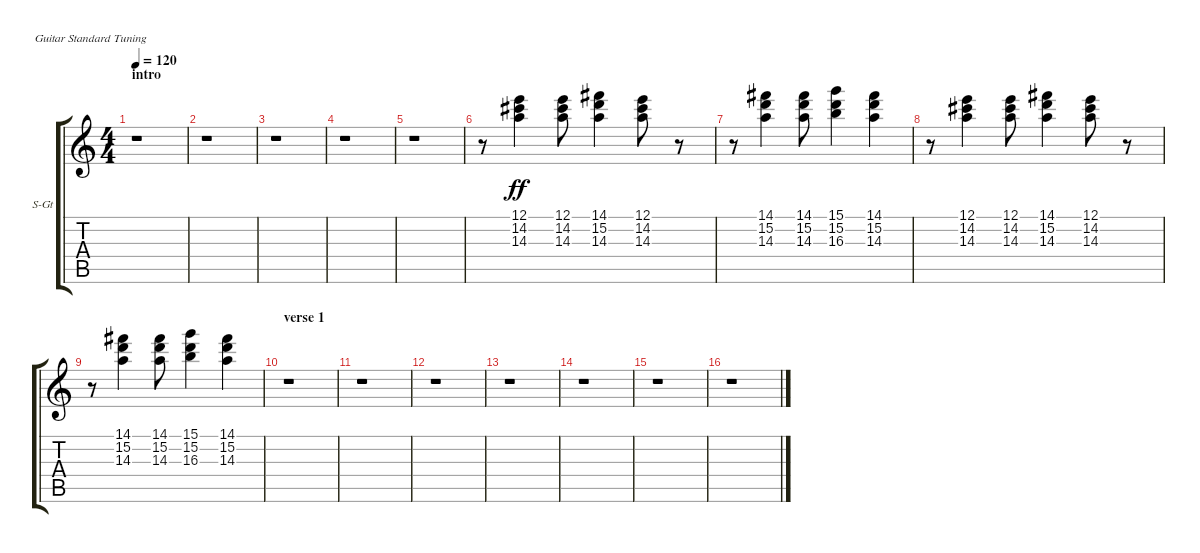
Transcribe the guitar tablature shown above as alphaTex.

\bracketExtendMode groupsimilarinstruments
\firstSystemTrackNameOrientation horizontal
\otherSystemsTrackNameOrientation horizontal
\track ("Keyboard" "S-Gt") {instrument pad3polysynth}
\staff {score tabs}
\tuning (E4 B3 G3 D3 A2 E2)
\displaytranspose 12
\ts (4 4)
\section ("" "intro")
\tempo 120
\clef g2
\ks c
r.1{dy ff instrument pad3polysynth} |
r.1 |
r.1 |
r.1 |
r.1 |
r.8 (12.1 14.2 14.3).4 (12.1 14.2 14.3).8 (14.1 15.2 14.3).4 (12.1 14.2 14.3).8 r.8 |
r.8 (14.1 15.2 14.3).4 (14.1 15.2 14.3).8 (15.1 15.2 16.3).4 (14.1 15.2 14.3).4 |
r.8 (12.1 14.2 14.3).4 (12.1 14.2 14.3).8 (14.1 15.2 14.3).4 (12.1 14.2 14.3).8 r.8 |
r.8 (14.1 15.2 14.3).4 (14.1 15.2 14.3).8 (15.1 15.2 16.3).4 (14.1 15.2 14.3).4 |
\section ("" "verse 1")
r.1 |
r.1 |
r.1 |
r.1 |
r.1 |
r.1 |
r.1
